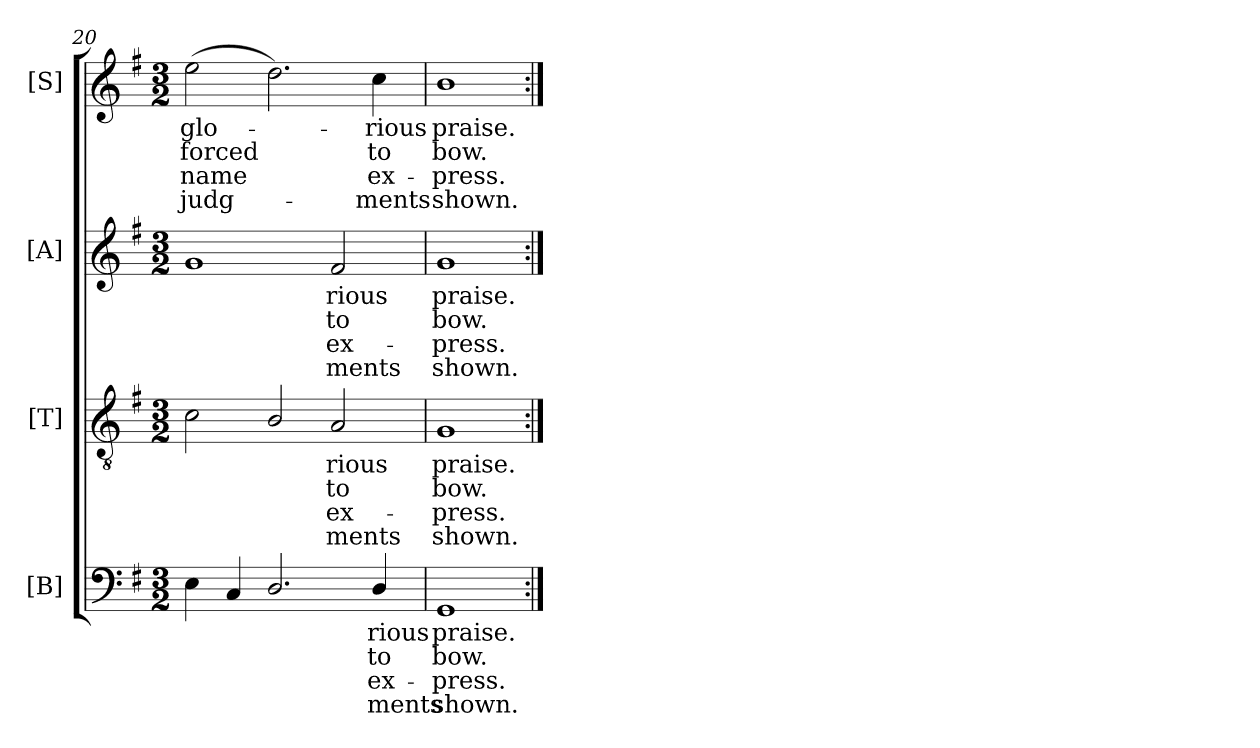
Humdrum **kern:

**kern	**text	**text	**text	**text	**kern	**text	**text	**text	**text	**kern	**text	**text	**text	**text	**kern	**text	**text	**text	**text
*part4	*part4	*part4	*part4	*part4	*part3	*part3	*part3	*part3	*part3	*part2	*part2	*part2	*part2	*part2	*part1	*part1	*part1	*part1	*part1
*staff4	*staff4	*staff4	*staff4	*staff4	*staff3	*staff3	*staff3	*staff3	*staff3	*staff2	*staff2	*staff2	*staff2	*staff2	*staff1	*staff1	*staff1	*staff1	*staff1
*I"[B]	*	*	*	*	*I"[T]	*	*	*	*	*I"[A]	*	*	*	*	*I"[S]	*	*	*	*
*clefF4	*	*	*	*	*clefGv2	*	*	*	*	*clefG2	*	*	*	*	*clefG2	*	*	*	*
*	*	*	*	*	*ITrd7c12	*	*	*	*	*	*	*	*	*	*	*	*	*	*
*k[f#]	*	*	*	*	*k[f#]	*	*	*	*	*k[f#]	*	*	*	*	*k[f#]	*	*	*	*
*G:	*	*	*	*	*G:	*	*	*	*	*G:	*	*	*	*	*G:	*	*	*	*
*M3/2	*	*	*	*	*M3/2	*	*	*	*	*M3/2	*	*	*	*	*M3/2	*	*	*	*
=20	=20	=20	=20	=20	=20	=20	=20	=20	=20	=20	=20	=20	=20	=20	=20	=20	=20	=20	=20
!	!	!	!	!	!	!	!	!	!	!	!	!	!	!	!	!LO:LY:b:color=#000000	!LO:LY:b:color=#000000	!LO:LY:b:color=#000000	!LO:LY:b:color=#000000
4Ei\	.	.	.	.	2Ci\	.	.	.	.	1gi	.	.	.	.	(2eei\	glo-	forced	name	judg-
4Ci/	.	.	.	.	.	.	.	.	.	.	.	.	.	.	.	.	.	.	.
2.Di/	.	.	.	.	2BBi/	.	.	.	.	.	.	.	.	.	2.ddi\)	.	.	.	.
!	!	!	!	!	!	!LO:LY:b:color=#000000	!LO:LY:b:color=#000000	!LO:LY:b:color=#000000	!LO:LY:b:color=#000000	!	!	!	!	!	!	!	!	!	!
!	!	!	!	!	!	!	!	!	!	!	!LO:LY:b:color=#000000	!LO:LY:b:color=#000000	!LO:LY:b:color=#000000	!LO:LY:b:color=#000000	!	!	!	!	!
.	.	.	.	.	2AAi/	-rious	to	-ex-	-ments	2f#i/	-rious	to	-ex-	-ments	.	.	.	.	.
!	!LO:LY:b:color=#000000	!LO:LY:b:color=#000000	!LO:LY:b:color=#000000	!LO:LY:b:color=#000000	!	!	!	!	!	!	!	!	!	!	!	!	!	!	!
!	!	!	!	!	!	!	!	!	!	!	!	!	!	!	!	!LO:LY:b:color=#000000	!LO:LY:b:color=#000000	!LO:LY:b:color=#000000	!LO:LY:b:color=#000000
4Di/	-rious	to	-ex-	-ments	.	.	.	.	.	.	.	.	.	.	4cci\	-rious	to	-ex-	-ments
=21	=21	=21	=21	=21	=21	=21	=21	=21	=21	=21	=21	=21	=21	=21	=21	=21	=21	=21	=21
!	!LO:LY:b:color=#000000	!LO:LY:b:color=#000000	!LO:LY:b:color=#000000	!LO:LY:b:color=#000000	!	!	!	!	!	!	!	!	!	!	!	!	!	!	!
!	!	!	!	!	!	!LO:LY:b:color=#000000	!LO:LY:b:color=#000000	!LO:LY:b:color=#000000	!LO:LY:b:color=#000000	!	!	!	!	!	!	!	!	!	!
!	!	!	!	!	!	!	!	!	!	!	!LO:LY:b:color=#000000	!LO:LY:b:color=#000000	!LO:LY:b:color=#000000	!LO:LY:b:color=#000000	!	!	!	!	!
!	!	!	!	!	!	!	!	!	!	!	!	!	!	!	!	!LO:LY:b:color=#000000	!LO:LY:b:color=#000000	!LO:LY:b:color=#000000	!LO:LY:b:color=#000000
1GGi	praise.	bow.	press.	shown.	1GGi	praise.	bow.	press.	shown.	1gi	praise.	bow.	press.	shown.	1bi	praise.	bow.	press.	shown.
=:|!	=:|!	=:|!	=:|!	=:|!	=:|!	=:|!	=:|!	=:|!	=:|!	=:|!	=:|!	=:|!	=:|!	=:|!	=:|!	=:|!	=:|!	=:|!	=:|!
*-	*-	*-	*-	*-	*-	*-	*-	*-	*-	*-	*-	*-	*-	*-	*-	*-	*-	*-	*-
